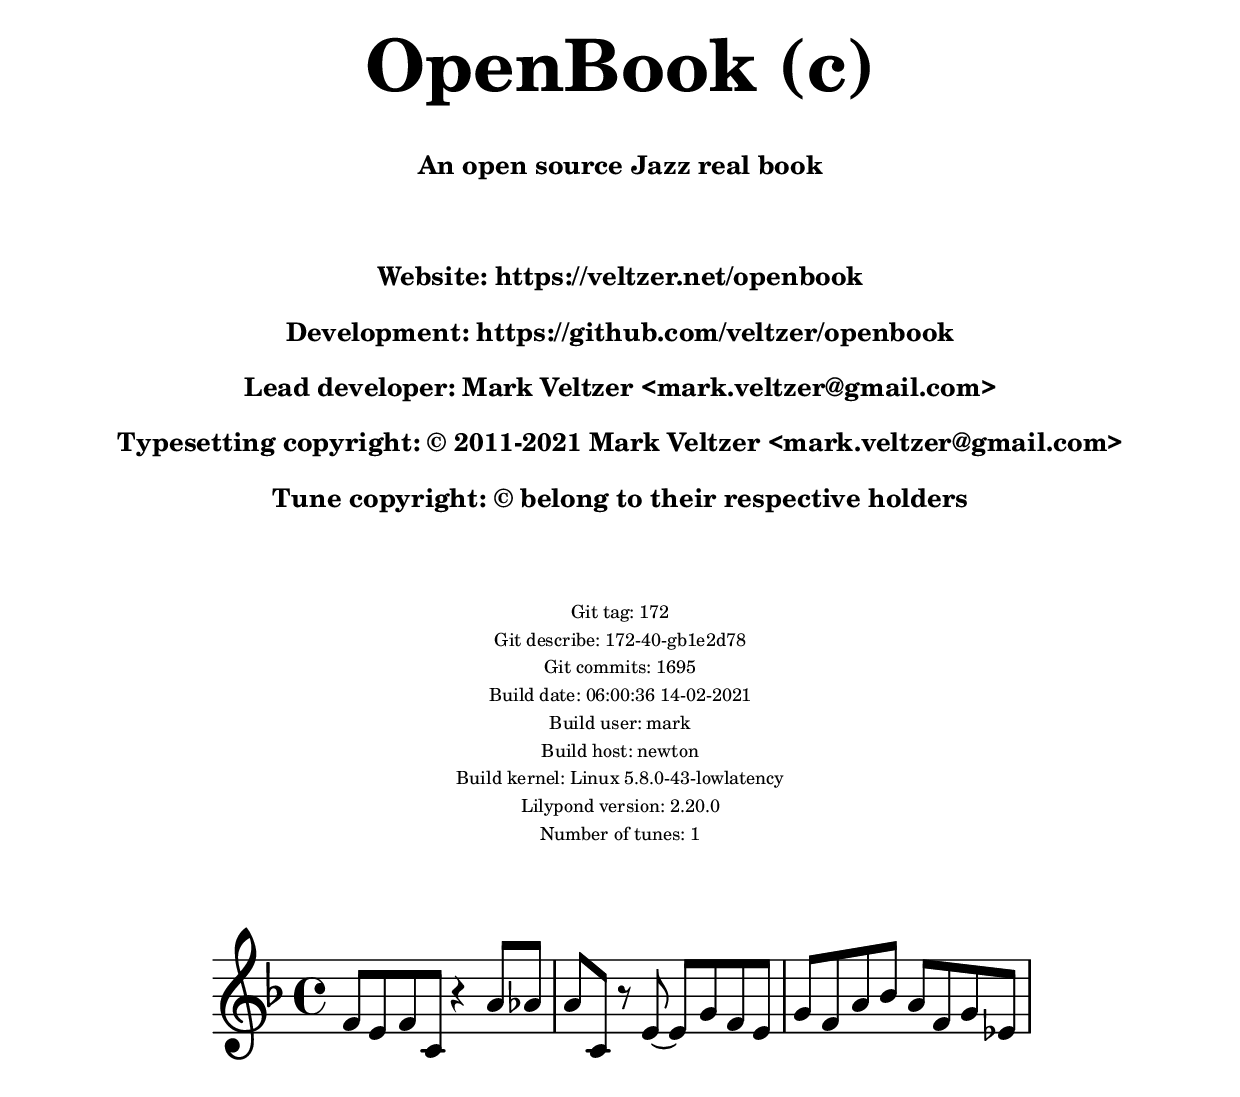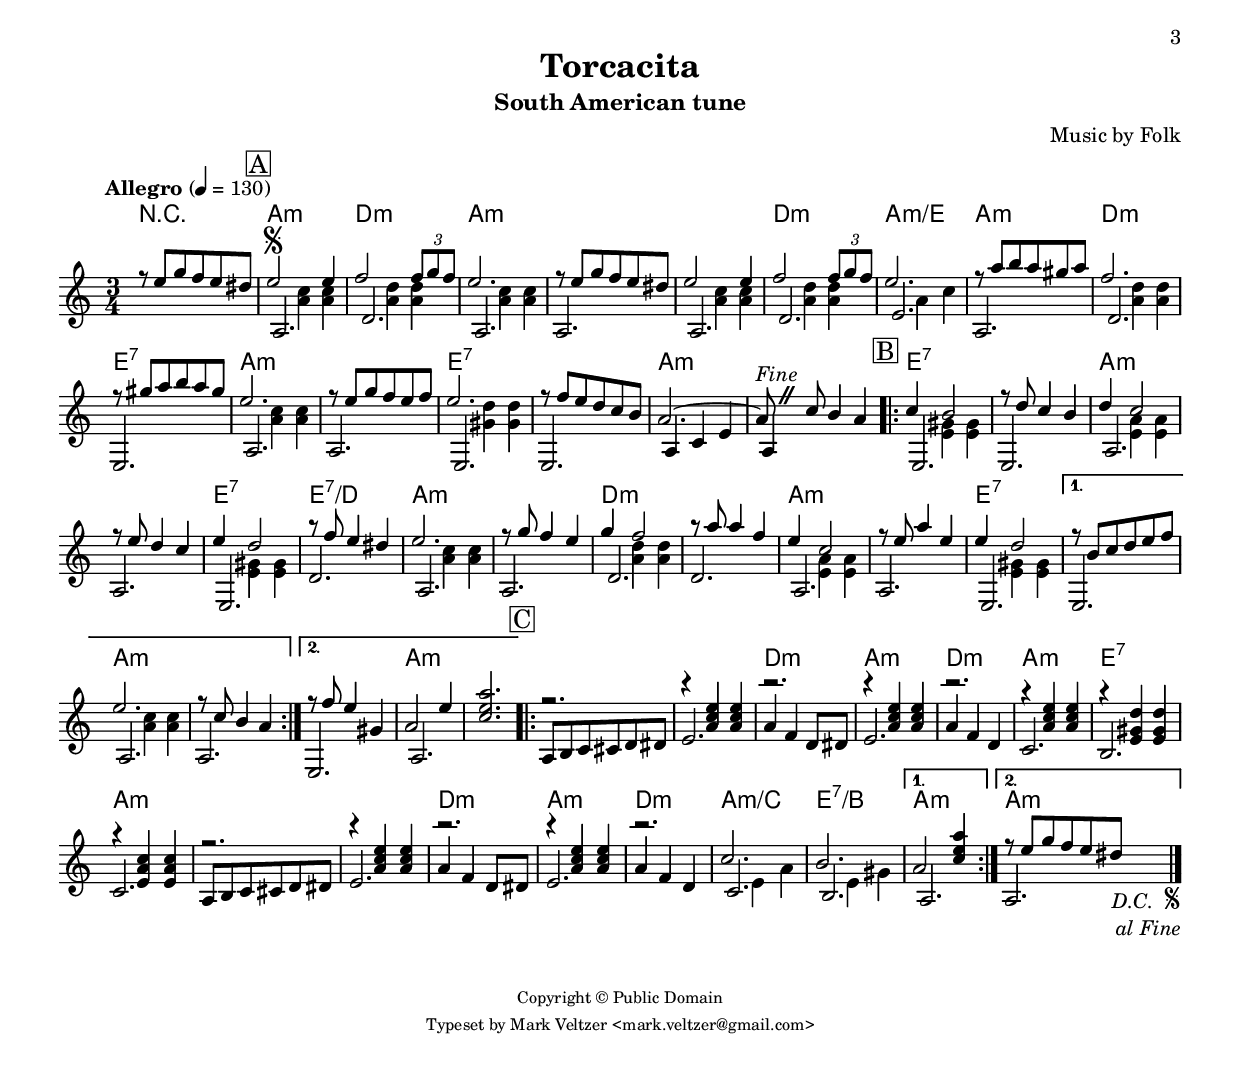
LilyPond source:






% lets emit the definitions

% end verbatim - this comment is a hack to prevent texinfo.tex
% from choking on non-European UTF-8 subsets

% this version tag will keep me compiling only on this version of lilypond.
%=====================================================================

\version "2.20.0"

% lets define a variable to hold the formatted build date (man 3 strftime):
%date=#(strftime "%T %d-%m-%Y" (localtime (current-time)))
%lilypond_version=#(lilypond-version)

% setting instruments for midi generation (bah - this doesn't work...)
%=====================================================================
%\set ChordNames.midiInstrument = #"acoustic grand"
%\set Staff.midiInstrument = #"flute"
%\set PianoStaff.instrumentName = #"acoustic grand"
% do not show chords unless they change...
%\set chordChanges = ##t

% number of staffs per page (this does not work because of my breaks)
%\paper {
%	system-count = #7
%}

\paper {
%% reduce spaces between systems and the bottom (taken from the lilypond
%% documentation and found the relevant variable)
%% the result of this is that I can fit 8 single staffs in one page
%% which is ideal for Jazz (think 32 bar divided into 8 lines of 4 bars each...).
%% I should really only apply this thing for Jazz tunes but that is a TODO item.
%% default is 4\mm - 3 already causes 8 staffs to take 2 pages
	between-system-padding = 2\mm
%% default is 20\mm
%% between-system-space = 16\mm
%% ragged-last-bottom = ##f
%% ragged-bottom = ##f

%% make lilypond increase the distance of the footer from the bottom of the page
%% it seems that if you don't do something like this you're going to have
%% a real problem seeing the footer in postscript printing....
%%bottom-margin = 2.5\cm

%% from /usr/share/lilypond/2.12.3/ly/titling-init.ly
%% to stop lilypond from printing footers...
	oddFooterMarkup = \markup {}

%% prevent lilypond from printing the headers...

	scoreTitleMarkup = \markup {}
	bookTitleMarkup = \markup {}
}
\layout {
%% don't have the first line indented
	indent = 0.0 \cm
%% don't know what this is (taken from Laurent Martelli...)
%%textheight = 1.5\cm

	\context {
		\Score
	%% change the size of the text fonts
	%%\override LyricText #'font-family = #'typewriter
		\override LyricText #'font-size = #'-2

	%% set the style of the chords to Jazz - I don't see this making any effect
		\override ChordName #'style = #'jazz
	%%\override ChordName #'word-space = #2

	%% set the chord size and font
	%%\override ChordName #'font-series = #'bold
	%%\override ChordName #'font-family = #'roman
	%%\override ChordName #'font-size = #-1

	%% don't show bar numbers (for jazz it makes it too cluttery)
		\remove "Bar_number_engraver"
	}
}
% reduce the font size (taken from the lilypond info documentation, default is 20)
#(set-global-staff-size 17.82)

% There is no need to set the paper size to a4 since it is the default.
% make lilypond use paper of size a4 (Is this the default ?!?)
%#(set-default-paper-size "a4")
%)

% Don't have textedit:// links for every note in the pdf file.
% This reduces the size of the pdf by a lot
\pointAndClickOff

% chord related matters
myChordDefinitions={
	<c ees ges bes des' fes' aes'>-\markup \super {7alt}
	<c e g bes f'>-\markup \super {7sus}
	<c e g bes d f'>-\markup \super {9sus}
	<c e g f'>-\markup \super {sus}
	<c ees ges bes>-\markup { "m" \super { "7 " \flat "5" } }
	<c ees ges beses>-\markup { "dim" \super { "7" } }
	<c ees ges>-\markup { "dim" }
%%<c e g b>-\markup { "maj7" }
	<c e gis bes d'>-\markup { \super { "9 " \sharp "5" } }
	<c e g bes d' a'>-\markup \super {13}
	<c e g bes d' fis'>-\markup { \super { "9 " \sharp "11" } }
}
myChordExceptions=#(append
	(sequential-music-to-chord-exceptions myChordDefinitions #t)
	ignatzekExceptions
)

% some macros to be reused all over
% =====================================================================
myBreak=\break
% do line breaks really matter?
myEndLine=\break
%myEndLine={}
myEndLineVoltaNotLast={}
myEndLineVoltaLast=\break
myEndLineVolta=\break
partBar=\bar "||"
endBar=\bar "|."
startBar=\bar ".|"
startRepeat=\bar "|:"
endRepeat=\bar ":|"
startTune={}
endTune=\bar "|."
myFakeEndLine={}
mySegno=\mark \markup { \musicglyph #"scripts.segno" }
myCoda=\mark \markup { \musicglyph #"scripts.coda" }

% some functions to be reused all over
% =====================================================================
% A wrapper for section markers that allows us to control their formatting

% You can have a circle instead of a box using:
% \mark \markup { \circle #mark }
myMark =
#(define-music-function
	(parser location mark)
	(markup?)
	#{
	\mark \markup { \box #mark }
	#})
myWordMark =
#(define-music-function
	(parser location mark)
	(markup?)
	#{
	\mark \markup { \box #mark }
	#})
% grace that does appoggiatura
%\grace $notes
myGrace = #(define-music-function (parser location notes) (ly:music?) #{ \appoggiatura $notes #})
% grace that does nothing
%myGrace = #(define-music-function (parser location notes) (ly:music?) #{ #})

% this is a macro that * really * breaks lines. You don't really need this since a regular \break will work
% AS LONG AS you have the '\remove Bar_engraver' enabled...
hardBreak={ \bar "" \break }
% a macro to make vertical space
verticalSpace=\markup { \null }

% macros to help in parenthesizing chords
% see the playground area for openbook and http://lilypond.1069038.n5.nabble.com/Parenthesizing-chord-names-td44370.html
#(define (left-parenthesis-ignatzek-chord-names in-pitches bass inversion context) (markup #:line ("(" (ignatzek-chord-names in-pitches bass inversion context))))
#(define (right-parenthesis-ignatzek-chord-names in-pitches bass inversion context) (markup #:line ((ignatzek-chord-names in-pitches bass inversion context) ")")))
#(define (parenthesis-ignatzek-chord-names in-pitches bass inversion context) (markup #:line ("(" (ignatzek-chord-names in-pitches bass inversion context) ")")))
LPC = { \once \set chordNameFunction = #left-parenthesis-ignatzek-chord-names }
RPC = { \once \set chordNameFunction = #right-parenthesis-ignatzek-chord-names }
OPC = { \once \set chordNameFunction = #parenthesis-ignatzek-chord-names }

% some macros for marking parts of jazz tunes
% =====================================================================
startSong={}
% If we want endings of parts to be denoted by anything we need
% to find a smarter function that this since this will tend
% to make other things disapper (repeat markings etc)
%endSong=\bar "|."
endSong={}
startPart={}
% If we want endings of parts to be denoted by anything we need
% to find a smarter function that this since this will tend
% to make other things disapper (repeat markings etc)
% endPart=\bar "||"
endPart={}
startChords={
%% this causes chords that do not change to disappear...
	\set chordChanges = ##t
%% use my own chord exceptions
	\set chordNameExceptions = #myChordExceptions
}
endChords={}


% lets always include guitar definitions
\include "predefined-guitar-fretboards.ly"

% book header
%\book {
%% this is the title page
	\bookpart {
		\markup {
			\column {
				\null
				\null
				\null
				\null
				\null
				\null
				\null
				\null
				\null
				\null
				\fill-line { \fontsize #11 \bold "OpenBook (c)"}
				\null
				\null
				\fill-line { \larger \larger \bold "An open source Jazz real book" }
				\null
				\null
				\null
				\fill-line {
					\huge \bold \concat {
						"Website: "
						\with-url #"https://veltzer.net/openbook" https://veltzer.net/openbook
					}
				}
				\null
				\fill-line {
					\huge \bold \concat {
						"Development: "
						\with-url #"https://github.com/veltzer/openbook" https://github.com/veltzer/openbook
					}
				}
				\null
				\fill-line {
					\huge \bold \concat {
						"Lead developer: Mark Veltzer "
						"<" \with-url #"mailto:mark.veltzer@gmail.com" mark.veltzer@gmail.com ">"
					}
				}
				\null
				\fill-line {
					\huge \bold \concat {
						"Typesetting copyright: © 2011-"
						2021
						" Mark Veltzer "
						"<" \with-url #"mailto:mark.veltzer@gmail.com" mark.veltzer@gmail.com ">"
					}
				}
				\null
				\fill-line { \huge \bold "Tune copyright: © belong to their respective holders" }
				\null
				\null
				\null
				\fill-line { \small "Git tag: 172" }
				\fill-line { \small "Git describe: 172-40-gb1e2d78" }
				\fill-line { \small "Git commits: 1695" }
				\fill-line { \small "Build date: 06:00:36 14-02-2021" }
				\fill-line { \small "Build user: mark" }
				\fill-line { \small "Build host: newton" }
				\fill-line { \small "Build kernel: Linux 5.8.0-43-lowlatency" }
				\fill-line { \small "Lilypond version: 2.20.0" }
				\fill-line { \small "Number of tunes: 1" }
				\null
				\null
				\null
			}
		}
		\score {
			<<
				\new Staff="Melody" {
					\new Voice="Voice"
					\relative c' {
						\time 4/4
						\key f \major
						\set fontSize = #-3
						f8 e f c r4 a'8 aes | a c, r e~ e g f e | g f a bes a f g ees
					}
				}
			>>
			\layout {
				#(layout-set-staff-size 35)
				indent = 2.6\cm
			}
		}
	}

\markuplist \table-of-contents
\pageBreak

% from here everything needs to go into a loop

% include anything the user wants before the bookpart starts



PartChords=\chordmode {
	\startSong
	\startChords

%% there is no need to worry about which instrument plays the chords
%% since they will not be heard...

	r2. |

	a:m | d:m | a2.*2:m | \myFakeEndLine
	a2.:m | d:m | a:m/e | a:m | \myFakeEndLine
	d:m | e:7 | a2.*2:m | \myFakeEndLine
	e:7 | a:m | \myFakeEndLine

	\repeat volta 2 {
		e2.*2:7 | a:m | \myFakeEndLine
		e2.:7 | e:7/d | a2.*2:m | \myFakeEndLine
		d:m | a:m | \myFakeEndLine
		e2.:7 |
	} \alternative {
		{ e2.:7 | a2.*2:m | }
		{ e2.:7 | a2.*2:m | }
	} \myFakeEndLine

	\repeat volta 2 {
		a2.*2:m | d2.:m | a:m | \myFakeEndLine
		d:m | a:m | e:7 | a:m | \myFakeEndLine
		a2.*2:m | d2.:m | a:m | \myFakeEndLine
		d:m | a:m/c | e:7/b |
	} \alternative {
		{ a:m | }
		{ a:m | }
	} \myFakeEndLine

	\endChords
	\endSong
}

PartHighVoice=\relative c' {

	\tempo "Allegro" 4 = 130
	\time 3/4
	\key c \major

%% this is to let lily know that this is voice one
	\voiceOne

	r8 e' g f e dis |

	\myMark "A"
	e2\segno e4 | f2 \tuplet 3/2 {f8 g f} | e2. | r8 e g f e dis | \myFakeEndLine
	e2 e4 | f2 \tuplet 3/2 {f8 g f} | e2. | r8 a b a gis a | \myFakeEndLine
	f2. | r8 gis a b a gis | e2. | r8 e g f e f | \myFakeEndLine
	e2. | r8 f e d c b | a2. ~ | a8-\markup { \italic "Fine" }
	\override BreathingSign.text = \markup {
		\musicglyph #"scripts.caesura.straight"
	}
	\breathe
	c b4 a | \myFakeEndLine

	\myMark "B"
	\repeat volta 2 {
		c4 b2 | r8 d c4 b | d c2 | r8 e d4 c | \myFakeEndLine
		e d2 | r8 f e4 dis | e2. | r8 g f4 e | \myFakeEndLine
		g f2 | r8 a a4 f | e c2 | r8 e a4 e | \myFakeEndLine
		e d2 |
	} \alternative {
		{ r8 b c d e f | e2. | r8 c b4 a | }
		{ r8 f' e4 gis, | a2 e'4 | <c e a>2. | }
	} \myFakeEndLine

	\myMark "C"
	\repeat volta 2 {
		r2. | r4 <a c e> <a c e> | r2. | r4 <a c e> <a c e> | \myFakeEndLine
		r2. | r4 <a c e> <a c e> | r4 <e gis d'> <e gis d'> | r4 <e a c> <e a c> | \myFakeEndLine
		r2. | r4 <a c e> <a c e> | r2. | r4 <a c e> <a c e> | \myFakeEndLine
		r2. | c | b |
	} \alternative {
		{ a2 <c e a>4 | }
		{ r8 e g f e dis_\markup {
			\center-column {
				\line
				{ \italic "D.C. "
				\tiny \raise #1
				\musicglyph #"scripts.segno"
				}
				\italic " al Fine"
			}
		} | }
	} \myFakeEndLine

	\endTune
}

PartMidVoice=\relative c' {
	\time 3/4

%% this is to let lily know that this is voice one
	\voiceTwo

	s2. |

	s4 <a' c> <a c> | s <a d> <a d> | s <a c> <a c> | s2. |
	s4 <a c> <a c> | s <a d> <a d> | s a c | s2. |
	s4 <a d> <a d> | s2. | s4 <a c> <a c> | s2. |
	s4 <gis d'> <gis d'> | s2. | s | s |

	\repeat volta 2 {
		s4 <e gis> <e gis> | s2. | s4 <e a> <e a> | s2. |
		s4 <e gis> <e gis> | s2. | s4 <a c> <a c> | s2. |
		s4 <a d> <a d> | s2. | s4 <e a> <e a> | s2. |
		s4 <e gis> <e gis> |
	} \alternative {
		{ s2. | s4 <a c> <a c> | s2. | }
		{ s2. | s2. | s2. | }
	}

	\repeat volta 2 {
		s2. | s2. | s2. | s2. |
		s2. | s2. | s2. | s2. |
		s2. | s2. | s2. | s2. |
		s2. | s4 e a | s e gis |
	} \alternative {
		{ s2. | }
		{ s2. | }
	}
}

PartLowVoice=\relative c' {
	\time 3/4

%% this is to let lily know that this is voice one
	\voiceThree

	s2. |

	a2. | d | a | a |
	a | d | e | a, |
	d | e, | a | a |
	e | e | a4 c e | a, s s |

	\repeat volta 2 {
		e2. | e | a | a |
		e | d' | a | a |
		d | d | a | a |
		e |
	} \alternative {
		{ e | a | a | }
		{ e | a | s | }
	}

	\repeat volta 2 {
		a8 b c cis d dis | e2. | a4 f d8 dis | e2. |
		a4 f d | c2. | b | c |
		a8 b c cis d dis | e2. | a4 f d8 dis | e2. |
		a4 f d | c2. | b |
	} \alternative {
		{ a | }
		{ a | }
	}
}



\bookpart {

% this causes the variables to be defined...











% now play with the variables that depend on language



% calculate the tag line


% calculate the typesetby




\tocItem \markup "Torcacita / Folk"





% taken from "/usr/share/lilypond/2.12.3/ly/titling-init.ly"
\markup {
	\column {
		\override #'(baseline-skip . 3.5)
		\column {
			\huge \larger \bold
			\fill-line { \larger "Torcacita" }
			\fill-line { \large \smaller \bold \larger "South American tune" }
			\fill-line {
				""
				"Music by Folk"
			}
			\fill-line {
				""
			}
		}
	}
}
\noPageBreak






% score for printing
\score {
	<<
		\new ChordNames="Partchords" \PartChords
		\new Staff="Melody" <<
			\new Voice="highvoice" \PartHighVoice
			\new Voice="midvoice" \PartMidVoice
			\new Voice="lowvoice" \PartLowVoice
		>>
	>>
	\layout {
	}
}


\noPageBreak
\markup \column {
%% just a little space
	\null
	\fill-line {
		\smaller \smaller { "Copyright © Public Domain" }
	}
	\fill-line {
		\smaller \smaller { "Typeset by Mark Veltzer <mark.veltzer@gmail.com>" }
	}
}



}


% book footer
%}
